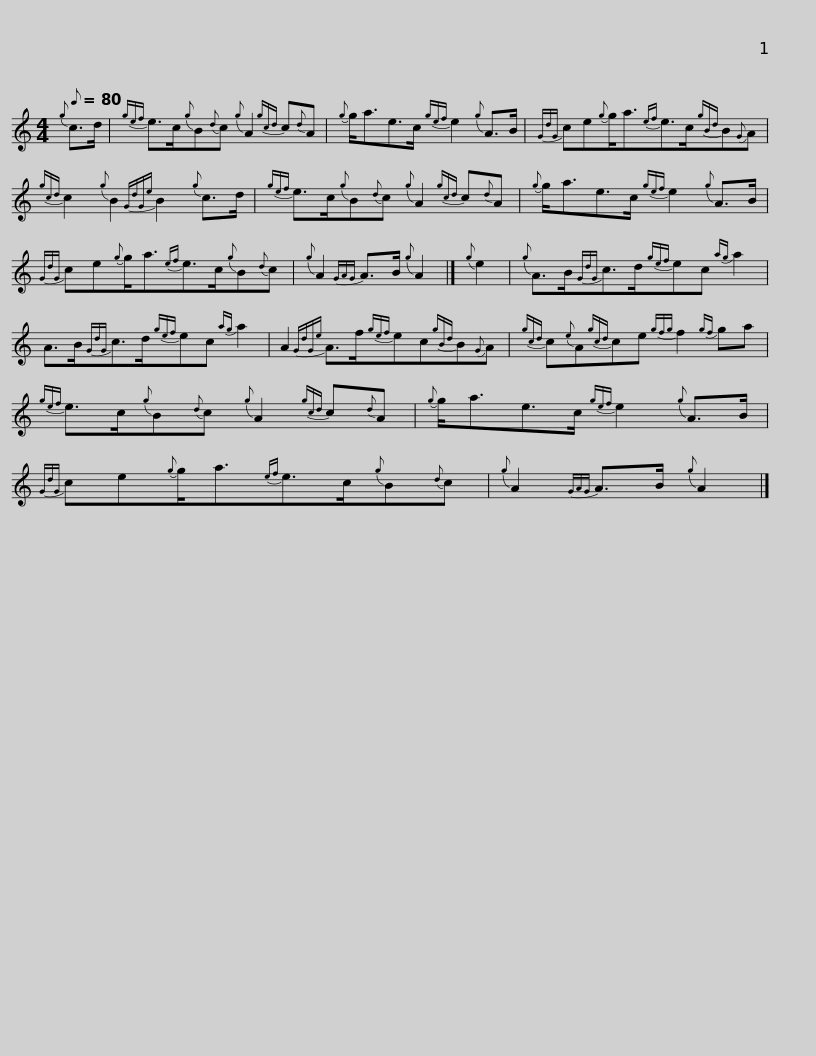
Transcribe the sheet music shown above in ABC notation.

X:1
L:1/8
Q:1/8=80
M:4/4
I:linebreak $
K:C
V:1 treble
V:1
{g} c>d |{gef} e>c{g}B{d}c{g} A2{gcd} c{d}A |{g} g<ae>c{gef} e2{g} A>B |${GdG} ce{g}g<a{ef}e>c{gBd}B{G}A |{gcd} c2{g} B2{GdGe} B2{g} c>d | %5
{gef} e>c{g}B{d}c{g} A2{gcd} c{d}A |${g} g<ae>c{gef} e2{g} A>B |{GdG} ce{g}g<a{ef}e>c{g}B{d}c |{g} A2{GAG} A>B{g} A2 |]{g} e2 |$ %10
{g} A>B{GdG}c>d{gef}ec{ag} a2 | A>B{GdG}c>d{gef}ec{ag} a2 | A2{GdGe} A>f{gef}ec{gBd}B{G}A |${gcd} c{e}A{gcd}ce{gfg} f2{gf} ga |{gef} e>c{g}B{d}c{g} A2{gcd} c{d}A | %15
{g} g<ae>c{gef} e2{g} A>B |${GdG} ce{g}g<a{ef}e>c{g}B{d}c |{g} A2{GAG} A>B{g} A2 |] %18
